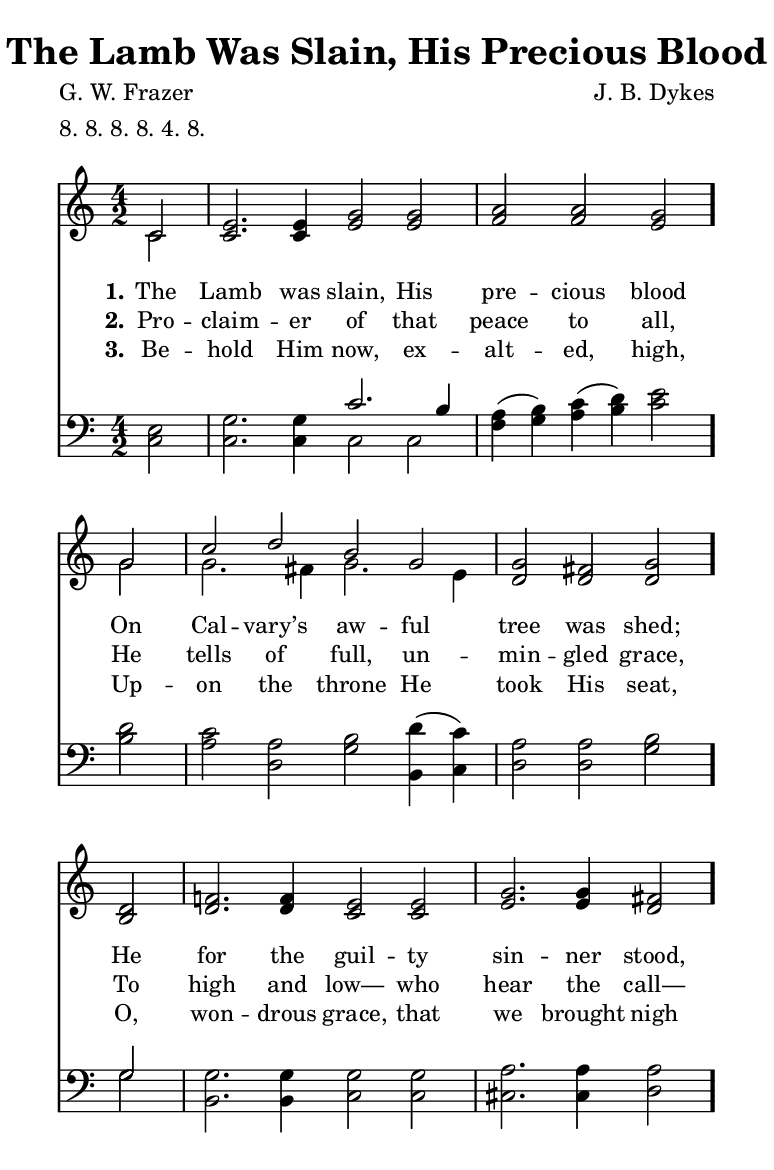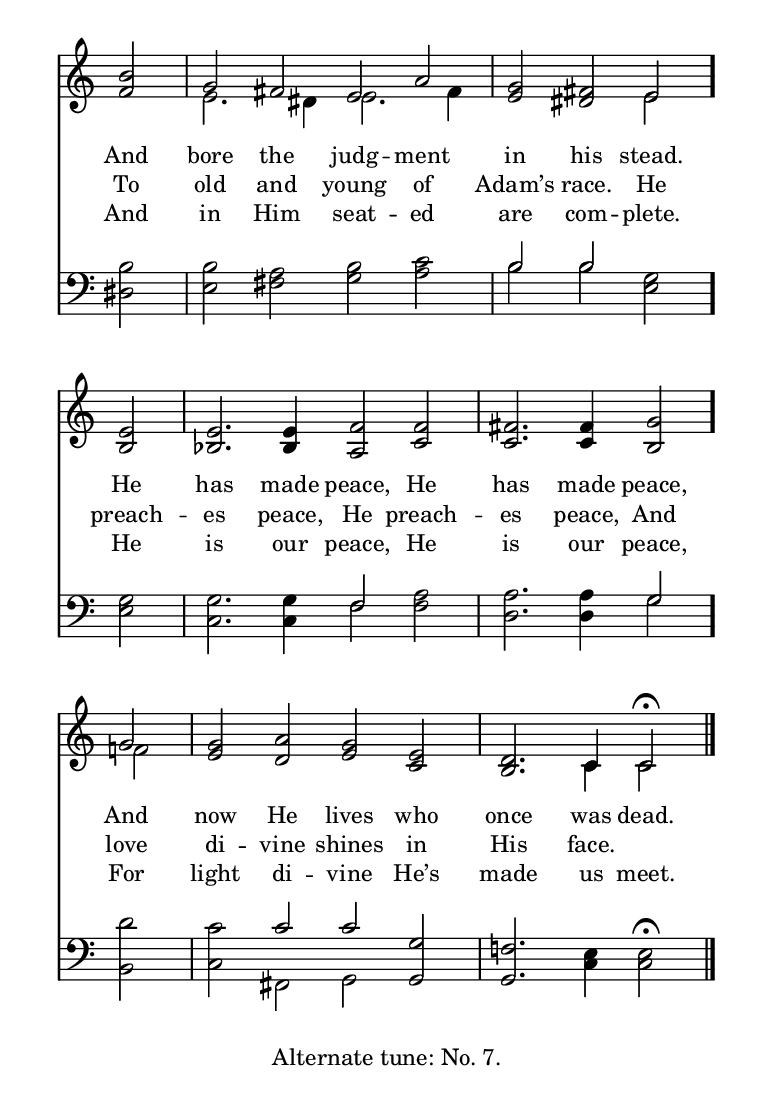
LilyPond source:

\include "common/global.ily"
\paper {
  \include "common/paper.ily"
  system-count = #(cond (is-eogsized 4) (#t #f))
}

\header{
  hymnnumber = "123"
  title = "The Lamb Was Slain, His Precious Blood"
  tunename = "Melita"
  meter = "8. 8. 8. 8. 4. 8."
  poet = "G. W. Frazer"
  composer = "J. B. Dykes"
  %copyright = ""
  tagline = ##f
}

% for fermata in MIDI
ta = { \tempo 2=80 }
tb = { \tempo 2=40 }

global = {
  \include "common/overrides.ily"
  \override Staff.TimeSignature.style = #'numbered
  \time 4/2
  \override Score.MetronomeMark.transparent = ##t % hide all fermata changes too
  \ta
  \key c \major
  \partial 2
  \autoBeamOff
}

notesSoprano = {
\global
\relative c' {

c2 | e2. e4 g2 g | a a g
g | c d b g | g fis g
d | f!2. f4 e2 e | g2. g4 fis2
b | g fis e a | g fis e
e | e2. e4 f2 f2 | fis2. fis4 g2
g | g a g e | d2. c4 \tb c2 \fermata \ta

  \bar "|."

}
}

notesAlto = {
\global
\relative e' {

c2 c2. c4 e2 e | f f e
g2 | g2. fis4 g2. e4 | d2 d d % original has impossible timing for second dotted half (not dotted in original)
b2 | d2. d4 c2 c | e2. e4 d2
fis2 | e2. dis4 e2. fis4 | e2 dis e
b2 | bes2. bes4 a2 c | c2. c4 b2
f'!2 | e d e c | b2. c4 c2

}
}

notesTenor = {
\global
\relative a {

e2 | g2. g4 c2. b4 | a4( b) c( d) e2
d2 | c a b d4( c) | a2 a b
g2 | g2. g4 g2 g | a2. a4 a2
b2 | b a b c | b b g
g2 | g2. g4 f2 a | a2. a4 g2
d'2 | c c c g | f!2. e4 e2

}
}

notesBass = {
\global
\relative f {

c2 | c2. c4 c2 c | f4( g) a( b) c2
b2 | a d, g b,4( c) | d2 d g
g2 | b,2. b4 c2 c | cis2. cis4 d2
dis2 | e fis g a | b b e,
e2 | c2. c4 f2 f | d2. d4 g2
b,2 | c fis, g g | g2. c4 \tb c2 \fermata \ta


}
}

wordsA = \lyricmode {
\set stanza = "1."

The Lamb was slain, His pre -- cious blood \bar "."
On Cal -- vary’s aw -- ful tree was shed; \bar "."
He for the guil -- ty sin -- ner stood, \bar "."
And bore the judg -- ment in his stead. \bar "."
He has made peace, He has made peace, \bar "."
And now He lives who once was dead. \bar "."

}

wordsB = \lyricmode {
\set stanza = "2."

Pro -- claim -- er of that peace to all,
He tells of full, un -- min -- gled grace,
To high and low— who hear the call—
To old and young of Adam’s race.
He preach -- es peace, He preach -- es peace,
And love di -- vine shines in His face.

}

wordsC = \lyricmode {
\set stanza = "3."

Be -- hold Him now, ex -- alt -- ed, high,
Up -- on the throne He took His seat,
O, won -- drous grace, that we brought nigh
And in Him seat -- ed are com -- plete.
He is our peace, He is our peace,
For light di -- vine He’s made us meet.

}

\score {
  \context ChoirStaff <<
    \context Staff = upper <<
      \set ChoirStaff.systemStartDelimiter = #'SystemStartBar
      \partcombine #'(2 . 9) \notesSoprano \notesAlto
      \context NullVoice = sopranos { \voiceOne << \notesSoprano >> }
      \context NullVoice = altos { \voiceTwo << \notesAlto >> }
      \context Lyrics = one   \lyricsto sopranos \wordsA
      \context Lyrics = two   \lyricsto sopranos \wordsB
      \context Lyrics = three \lyricsto sopranos \wordsC
    >>
    \context Staff = men <<
      \clef bass
      \partcombine #'(2 . 9) \notesTenor \notesBass
      \context NullVoice = tenors { \voiceOne << \notesTenor >> }
      \context NullVoice = basses { \voiceTwo << \notesBass >> }
    >>
  >>
  \layout {
    \include "common/layout.ily"
  }
  \midi{
    \include "common/midi.ily"
  }
}

\noPageBreak

\markup { \fill-line { \line { Alternate tune: No. 7. } } }

\version "2.19.49"  % necessary for upgrading to future LilyPond versions.

% vi:set et ts=2 sw=2 ai nocindent syntax=lilypond:
